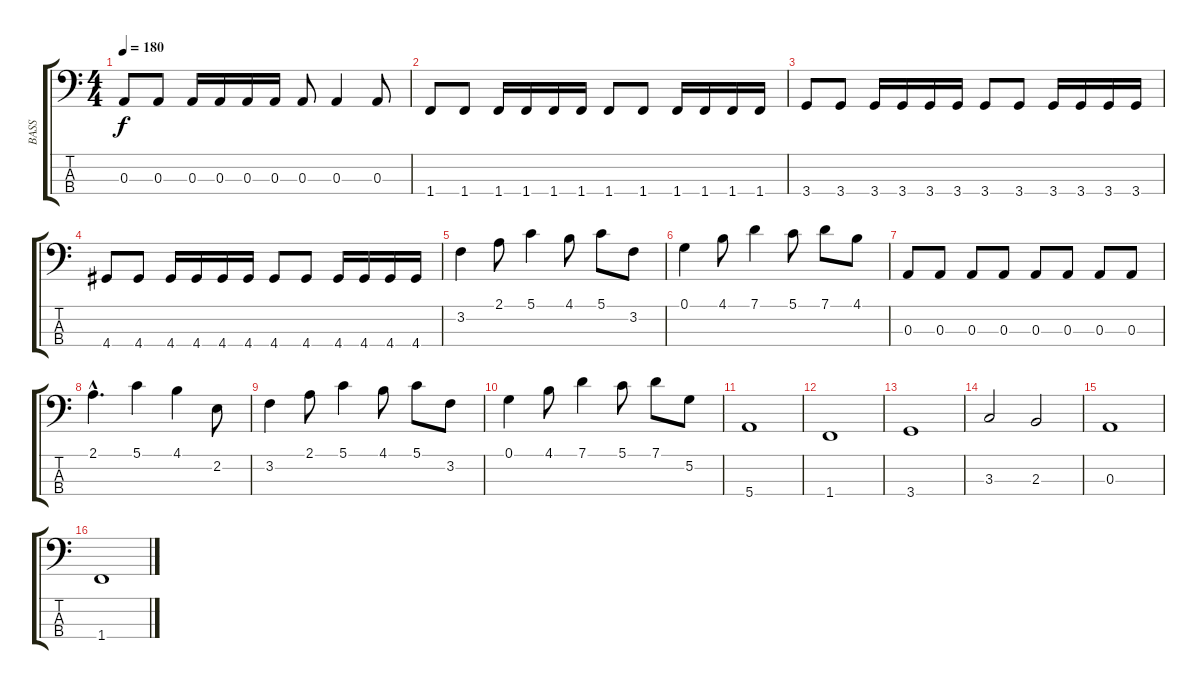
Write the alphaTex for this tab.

\track ("BASS" "BASS") {instrument electricbassfinger}
\staff {score tabs}
\tuning (G2 D2 A1 E1) {hide}
\ts (4 4)
\tempo 180
\clef f4
\ks c
0.3.8{dy f} 0.3.8 0.3.16 0.3.16 0.3.16 0.3.16 0.3.8 0.3.4 0.3.8 |
1.4.8 1.4.8 1.4.16 1.4.16 1.4.16 1.4.16 1.4.8 1.4.8 1.4.16 1.4.16 1.4.16 1.4.16 |
3.4.8 3.4.8 3.4.16 3.4.16 3.4.16 3.4.16 3.4.8 3.4.8 3.4.16 3.4.16 3.4.16 3.4.16 |
4.4.8 4.4.8 4.4.16 4.4.16 4.4.16 4.4.16 4.4.8 4.4.8 4.4.16 4.4.16 4.4.16 4.4.16 |
3.2.4 2.1.8 5.1.4 4.1.8 5.1.8 3.2.8 |
0.1.4 4.1.8 7.1.4 5.1.8 7.1.8 4.1.8 |
0.3.8 0.3.8 0.3.8 0.3.8 0.3.8 0.3.8 0.3.8 0.3.8 |
2.1{hac}.4{d} 5.1.4 4.1.4 2.2.8 |
3.2.4 2.1.8 5.1.4 4.1.8 5.1.8 3.2.8 |
0.1.4 4.1.8 7.1.4 5.1.8 7.1.8 5.2.8 |
5.4.1 |
1.4.1 |
3.4.1 |
3.3.2 2.3.2 |
0.3.1 |
1.4.1
